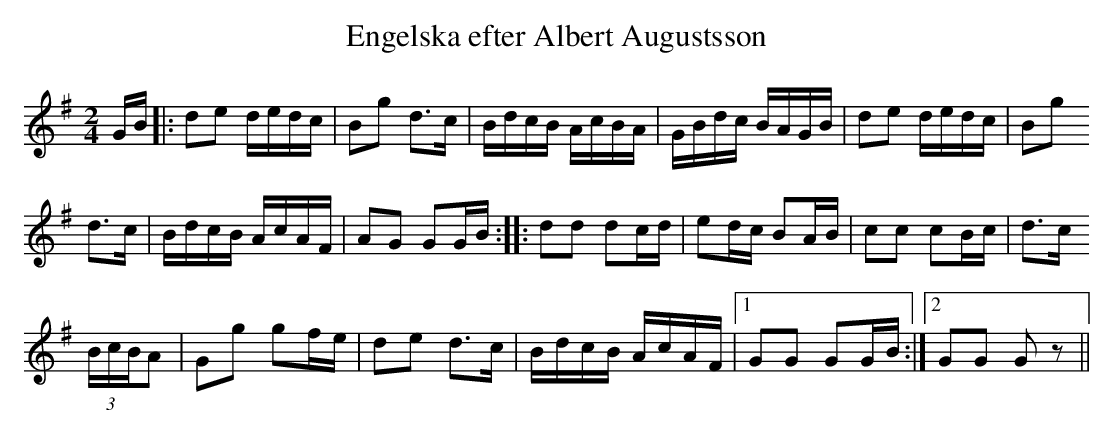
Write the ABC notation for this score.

X:1
T:Engelska efter Albert Augustsson
M:2/4
K:G
GB|:d2e2 dedc|B2g2 d6/c2/|BdcB AcBA|GBdc BAGB|d2e2 dedc|B2g2
d6/c2/|BdcB AcAF|A2G2 G2GB:||:d2d2 d2cd|e2dc B2AB|c2c2 c2Bc|d6/c2/
(3BcBA2|G2g2 g2fe|d2e2 d6/c2/|BdcB AcAF|[1G2G2 G2GB:|[2G2G2 G2z2||
